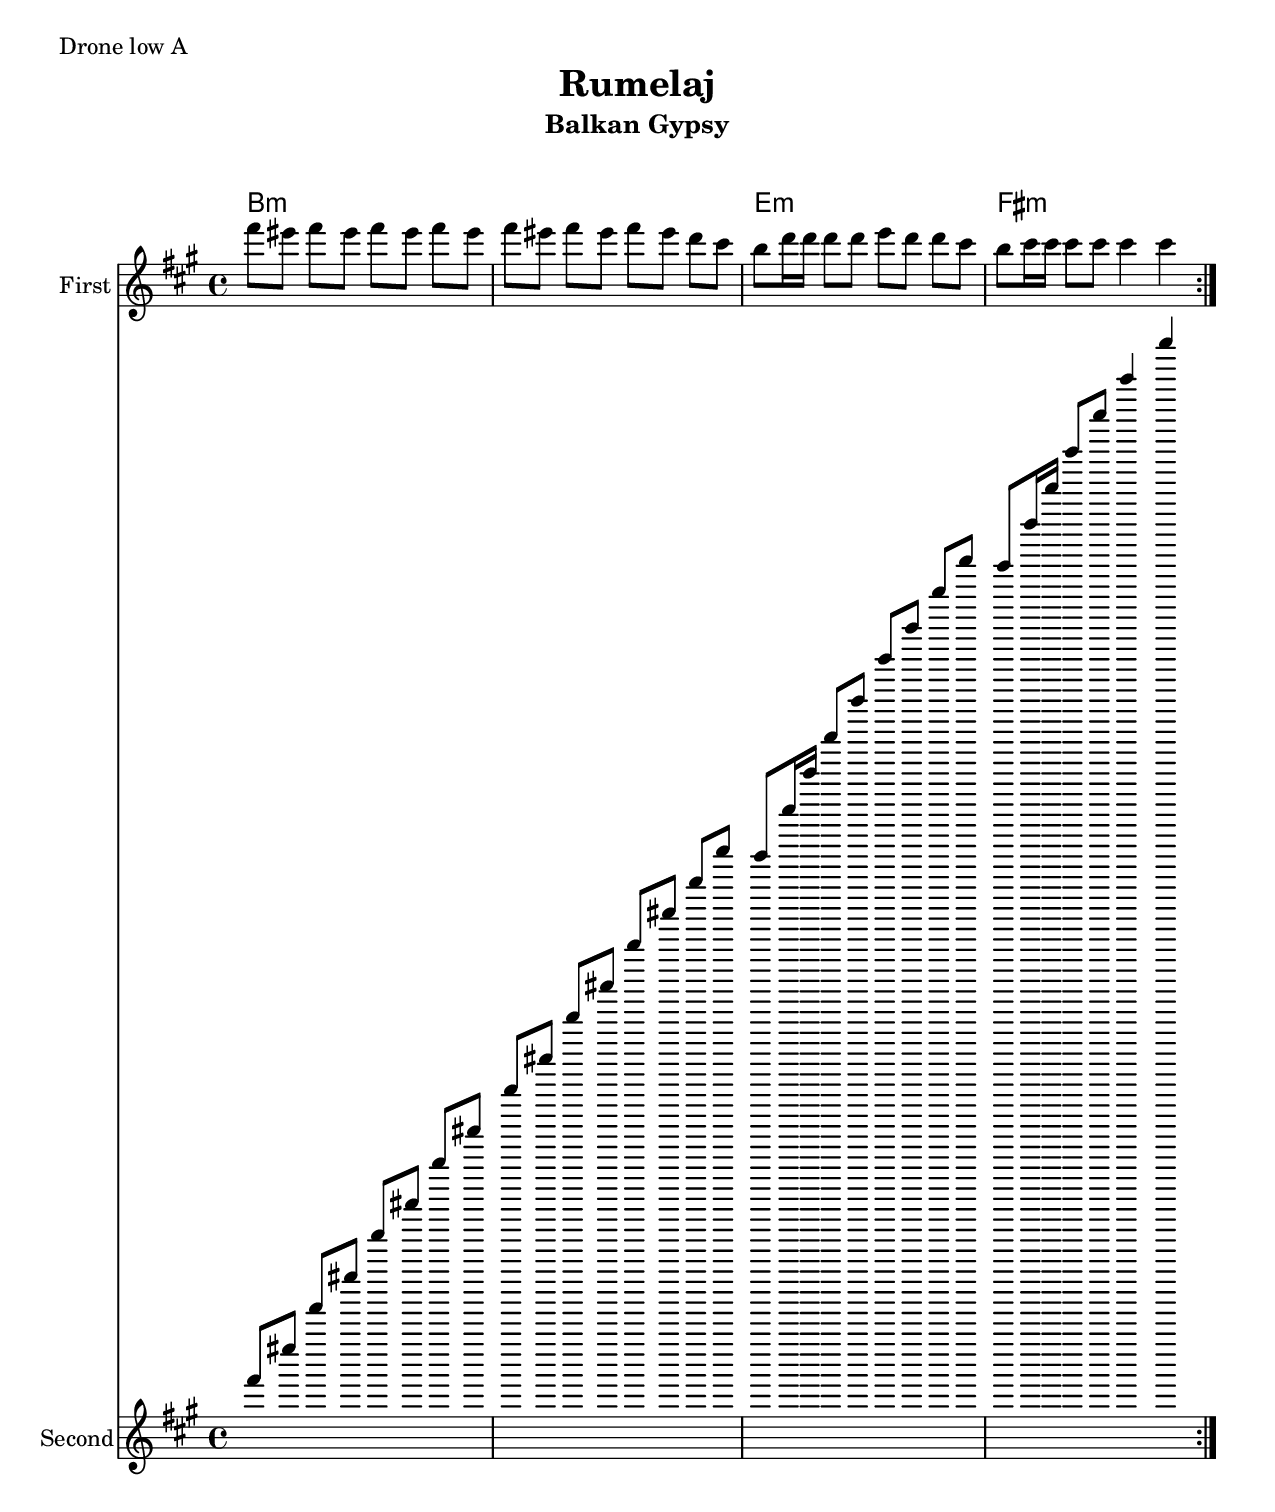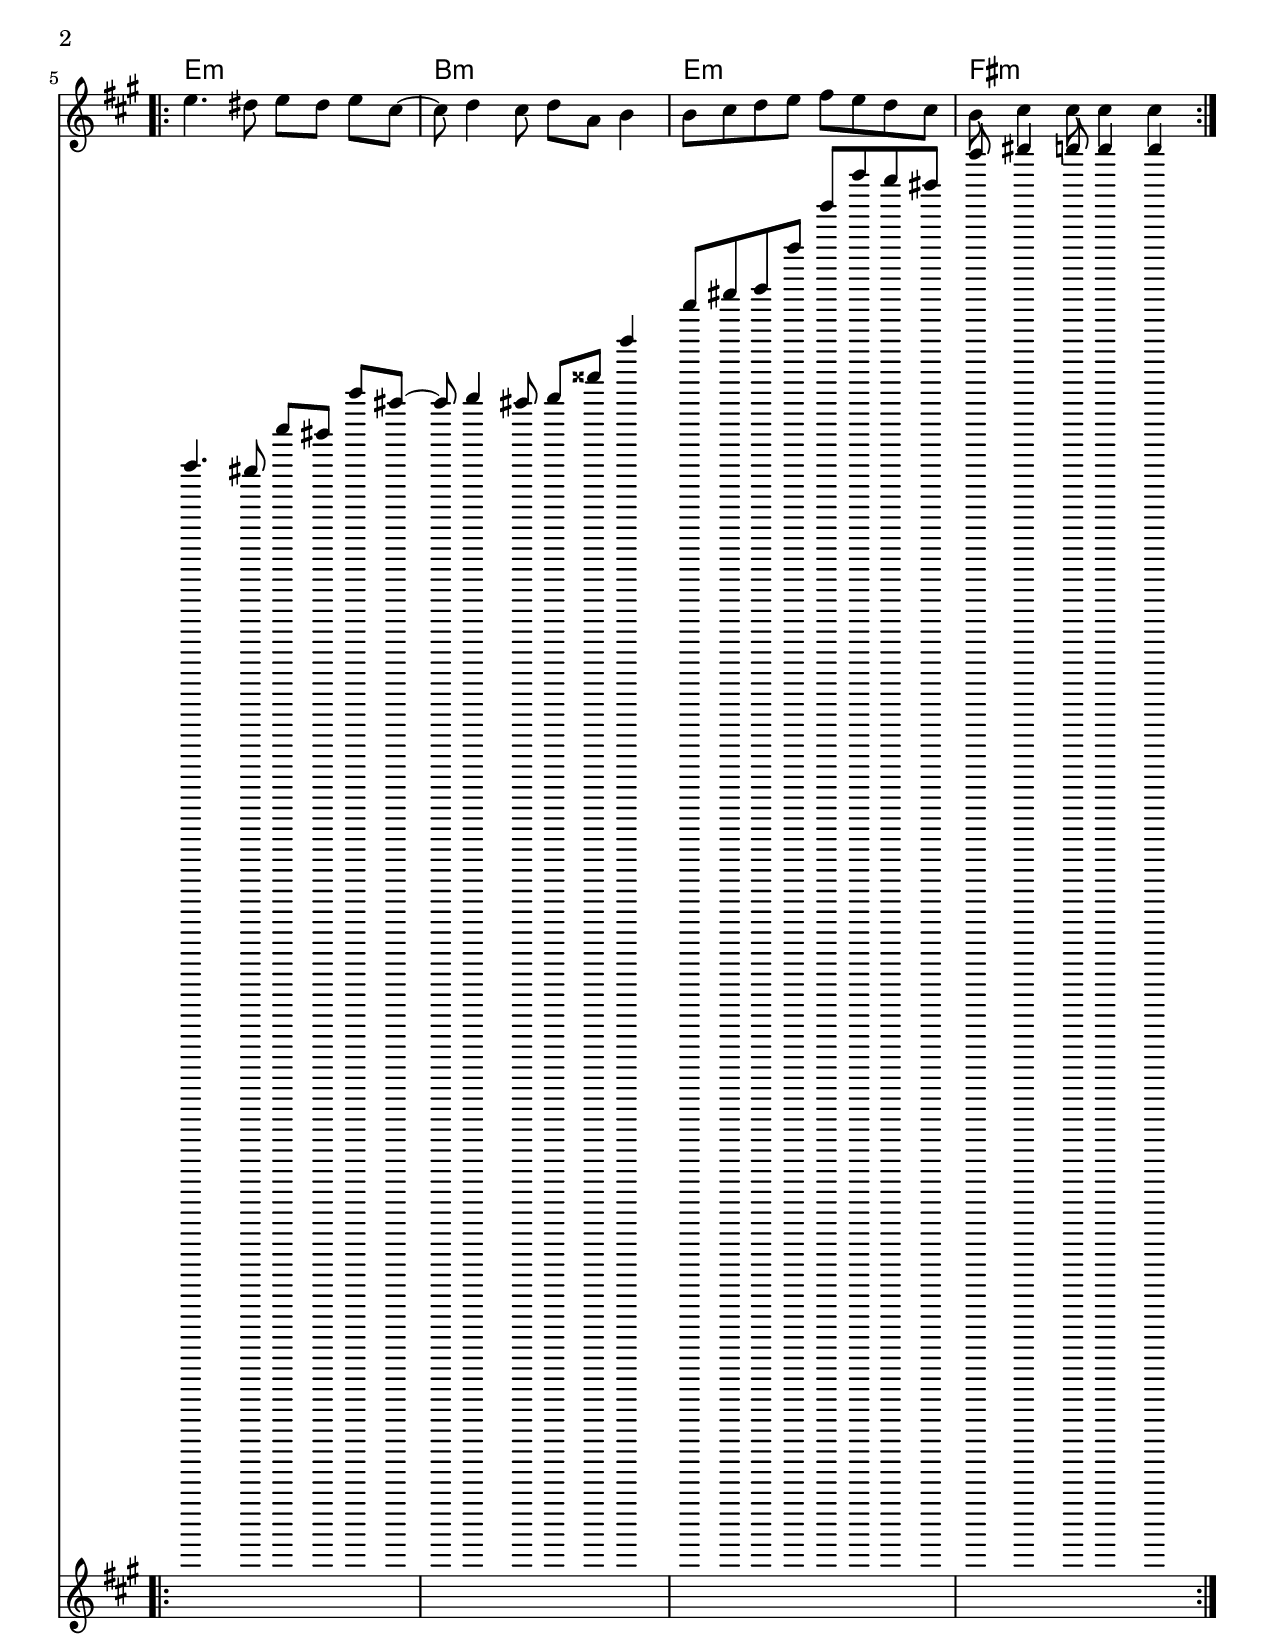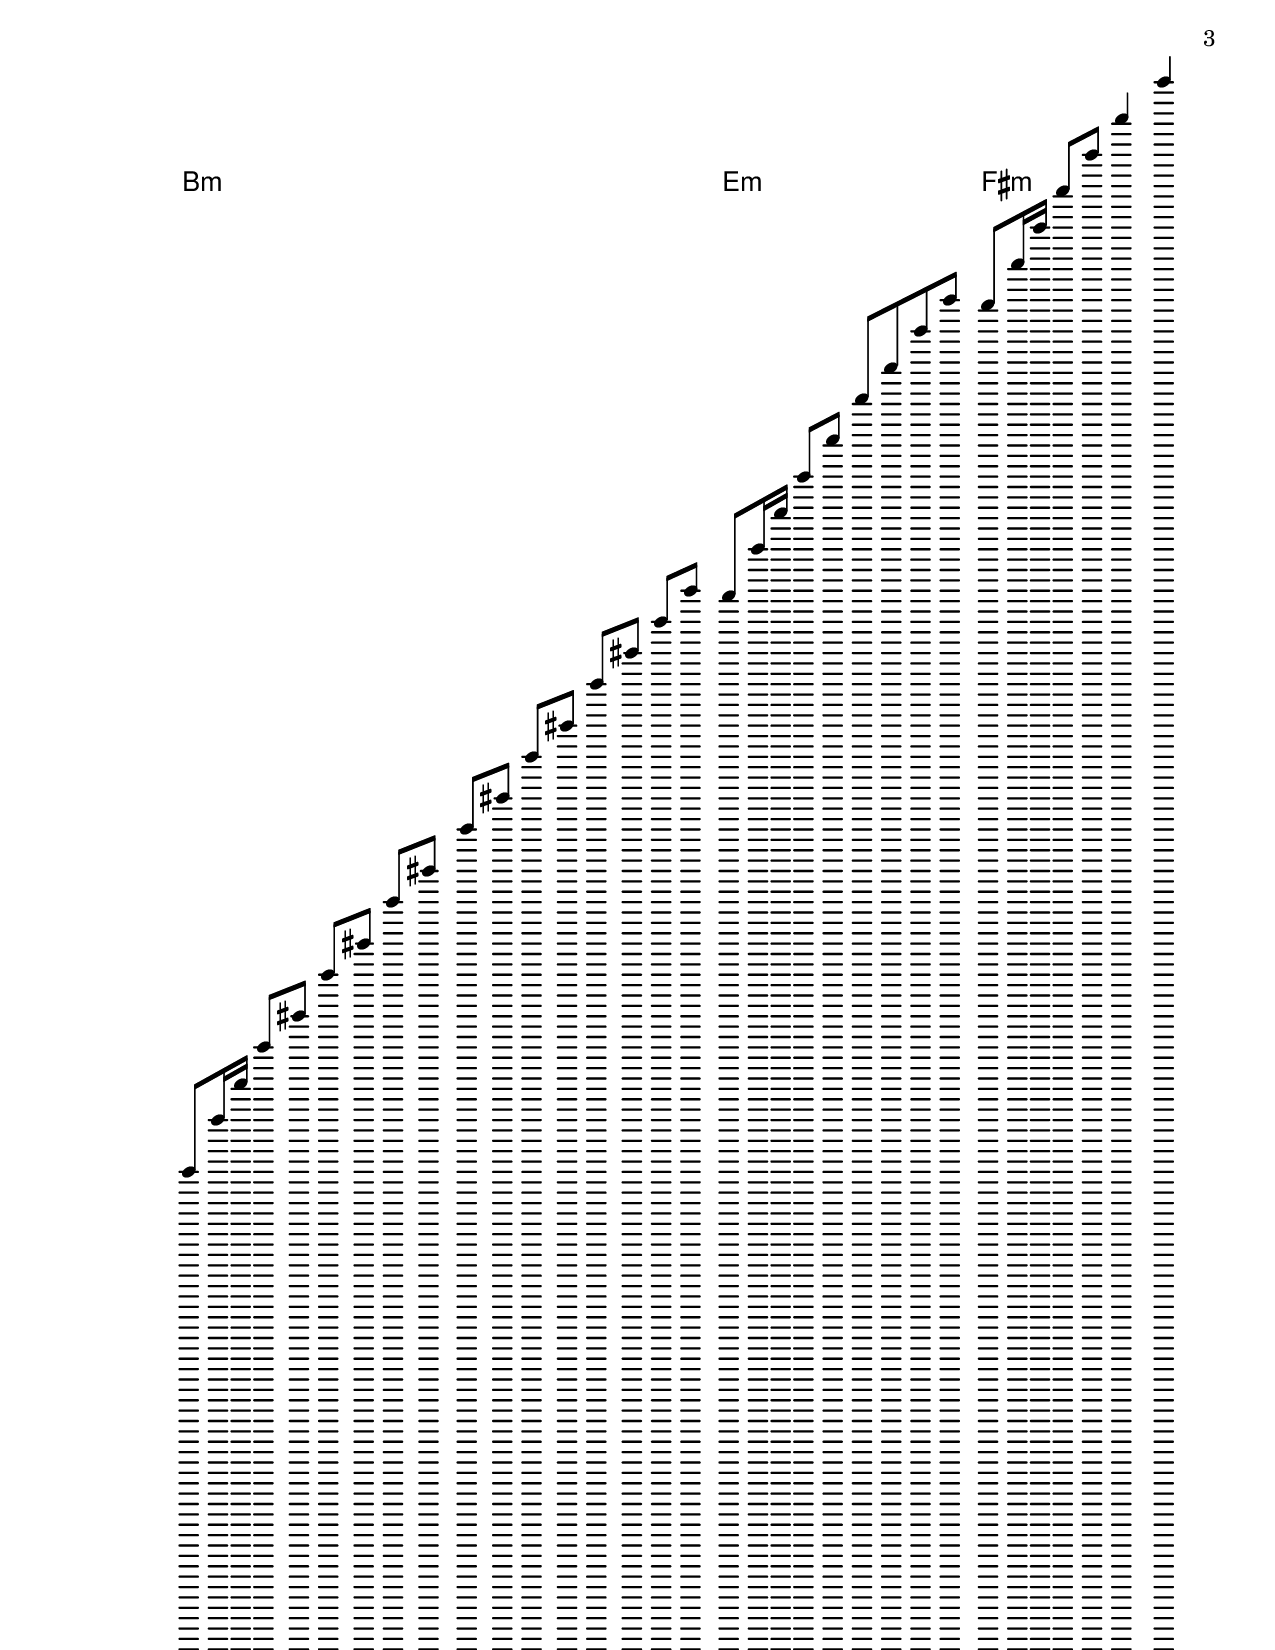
\version "2.18.0"
\include "english.ly"

\paper{
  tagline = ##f
  print-all-headers = ##t
  #(set-paper-size "letter")
}
date = #(strftime "%d-%m-%Y" (localtime (current-time)))

%\markup{ \italic{ " Updated " \date  }  }

\markup{ Drone low A }

first=  \relative c''' {
  \clef treble

  \key fs \minor
  \time 4/4


  %s1*4
  fs8    [es8 ] fs [es]  fs [es] fs [es]
  fs8 [es] fs [es] fs [es] d [ cs]
  b8 d16 d d8 [d] e [ d ] d [cs]
  b8 cs16 cs cs8 [cs] cs4 cs|

  e,4. ds8 e ds e [cs] ~|
  cs8 d4 cs8 d a b4|
  b8 cs d e fs e d cs
  b8 cs4 cs8  cs4 cs|

}

second = {
  \repeat volta 2{
    fs'8    [es'8 ] fs' [es']  fs' [es'] fs' [es']
    fs'8 [es'] fs' [es'] fs' [es'] d' [ cs']
    b8 d'16 d' d'8 [d'] e' [ d' ] d' [cs']
    b8 cs'16 cs' cs'8 [cs'] cs'4 cs'|
  }

  \repeat volta 2{
    cs'4.   bs8 cs' bs cs' [as]~|
    as8 b4 as8 b fss' fs'4
    fs'8 as b cs' d' cs' b as|
    gs' as4 a8 a4 a

  }

  \repeat volta 2{
    cs'8   fs'16 fs' fs'8[es'] fs'[es'] fs'[es']|
    fs'8[es'] fs'[es'] fs'[es'] d'[cs']|
    b8 d'16 d' d'8 d' e'[d' d' cs']
    b8 cs'16 cs' cs'8 cs' cs'4 cs'
  }
}

melody = \relative c'' {
  \clef treble

  \key fs \minor
  \time 4/4

  <<
    \second
    \\
  >>
}
%************************Lyrics Block****************
%\addlyrics{ Doe a deer }

harmonies = \chordmode {
  b1:m s1 e1:m fs1:m
  e1:m b1:m e1:m fs1:m
  b1:m s1 e1:m fs1:m
}

\score {
  <<
    \new ChordNames {
      \set chordChanges = ##t
      \harmonies
    }
    \new Staff \with {
      instrumentName = "First"
    } \first
    \new Staff \with {
      instrumentName = "Second"
    } \melody
    %\new Staff  \transpose c'' c''' \melody
  >>
  \header{
    title= "Rumelaj"
    subtitle="Balkan Gypsy"
    arranger= " "
  }
  \layout{indent = 1.0\cm}
  \midi{
    \tempo 4 = 120
  }
}
